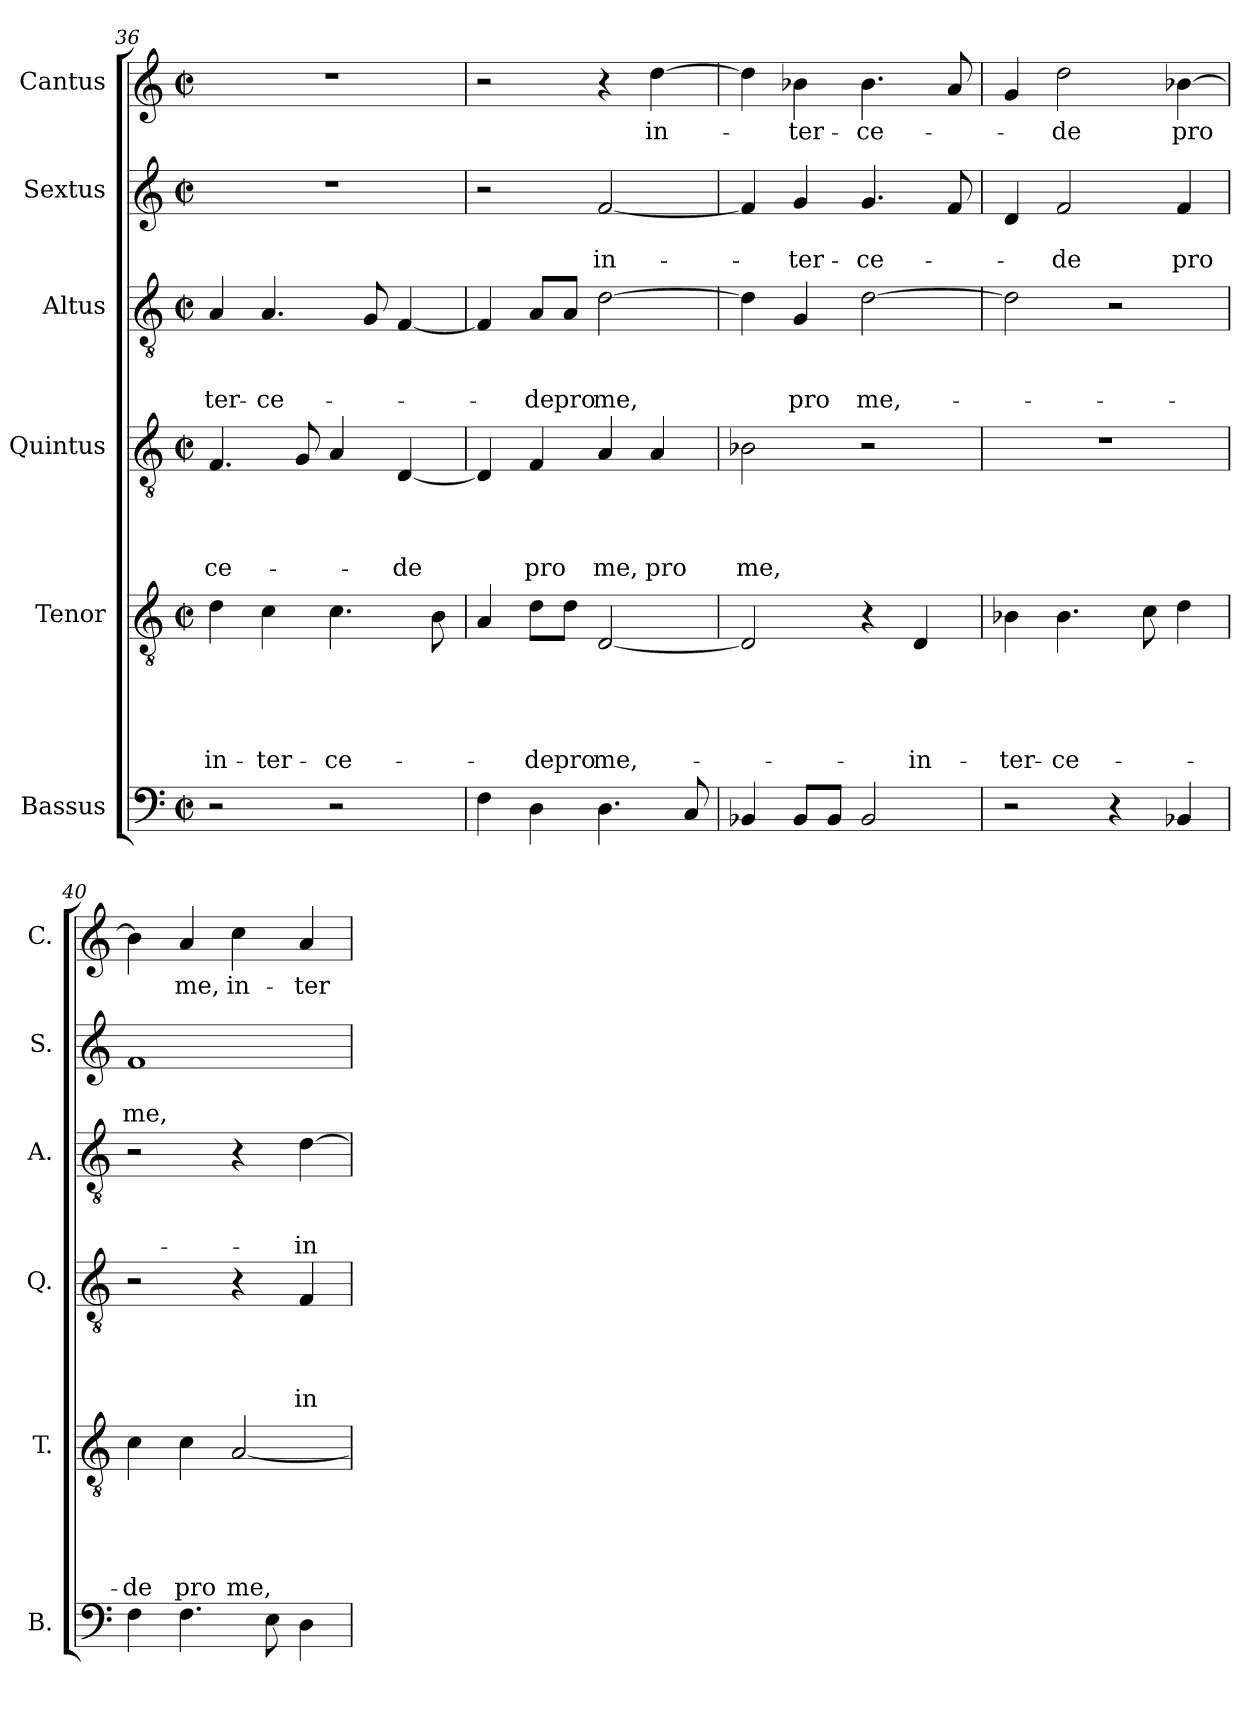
**kern	**kern	**text	**text	**text	**text	**text	**kern	**text	**text	**text	**text	**kern	**text	**text	**text	**kern	**text	**text	**kern	**text
*part6	*part5	*part5	*part5	*part5	*part5	*part5	*part4	*part4	*part4	*part4	*part4	*part3	*part3	*part3	*part3	*part2	*part2	*part2	*part1	*part1
*staff6	*staff5	*staff5	*staff5	*staff5	*staff5	*staff5	*staff4	*staff4	*staff4	*staff4	*staff4	*staff3	*staff3	*staff3	*staff3	*staff2	*staff2	*staff2	*staff1	*staff1
*I"Bassus	*I"Tenor	*	*	*	*	*	*I"Quintus	*	*	*	*	*I"Altus	*	*	*	*I"Sextus	*	*	*I"Cantus	*
*I'B.	*I'T.	*	*	*	*	*	*I'Q.	*	*	*	*	*I'A.	*	*	*	*I'S.	*	*	*I'C.	*
*clefF4	*clefGv2	*	*	*	*	*	*clefGv2	*	*	*	*	*clefGv2	*	*	*	*clefG2	*	*	*clefG2	*
*k[]	*k[]	*	*	*	*	*	*k[]	*	*	*	*	*k[]	*	*	*	*k[]	*	*	*k[]	*
*C:	*C:	*	*	*	*	*	*C:	*	*	*	*	*C:	*	*	*	*C:	*	*	*C:	*
*M2/2	*M2/2	*	*	*	*	*	*M2/2	*	*	*	*	*M2/2	*	*	*	*M2/2	*	*	*M2/2	*
*met(c|)	*met(c|)	*	*	*	*	*	*met(c|)	*	*	*	*	*met(c|)	*	*	*	*met(c|)	*	*	*met(c|)	*
=36	=36	=36	=36	=36	=36	=36	=36	=36	=36	=36	=36	=36	=36	=36	=36	=36	=36	=36	=36	=36
!	!	!	!	!	!	!LO:LY:b	!	!	!	!	!LO:LY:b	!	!	!	!LO:LY:b	!	!	!	!	!
2r	4d\	.	.	.	.	in-	4.F/	.	.	.	-ce-	4A/	.	.	-ter-	1r	.	.	1r	.
!	!	!	!	!	!	!LO:LY:b	!	!	!	!	!	!	!	!	!LO:LY:b	!	!	!	!	!
.	4c\	.	.	.	.	-ter-	.	.	.	.	.	4.A/	.	.	-ce-	.	.	.	.	.
.	.	.	.	.	.	.	8G/	.	.	.	.	.	.	.	.	.	.	.	.	.
!	!	!	!	!	!	!LO:LY:b	!	!	!	!	!	!	!	!	!	!	!	!	!	!
2r	4.c\	.	.	.	.	-ce-	4A/	.	.	.	.	.	.	.	.	.	.	.	.	.
.	.	.	.	.	.	.	.	.	.	.	.	8G/	.	.	.	.	.	.	.	.
!	!	!	!	!	!	!	!	!	!	!	!LO:LY:b	!	!	!	!	!	!	!	!	!
.	.	.	.	.	.	.	[<4D/	.	.	.	-de	[<4F/	.	.	.	.	.	.	.	.
.	8B\	.	.	.	.	.	.	.	.	.	.	.	.	.	.	.	.	.	.	.
!!LO:LB:g=z
=37	=37	=37	=37	=37	=37	=37	=37	=37	=37	=37	=37	=37	=37	=37	=37	=37	=37	=37	=37	=37
4F\	4A/	.	.	.	.	.	4D/]	.	.	.	.	4F/]	.	.	.	2r	.	.	2r	.
!	!	!	!	!	!	!LO:LY:b	!	!	!	!	!LO:LY:b	!	!	!	!LO:LY:b	!	!	!	!	!
4D\	8d\L	.	.	.	.	-de	4F/	.	.	.	pro	8A/L	.	.	-de	.	.	.	.	.
!	!	!	!	!	!	!LO:LY:b	!	!	!	!	!	!	!	!	!LO:LY:b	!	!	!	!	!
.	8d\J	.	.	.	.	pro	.	.	.	.	.	8A/J	.	.	pro	.	.	.	.	.
!	!	!	!	!	!	!LO:LY:b	!	!	!	!	!LO:LY:b	!	!	!	!LO:LY:b	!	!	!LO:LY:b	!	!
4.D\	[<2D/	.	.	.	.	me,-	4A/	.	.	.	me,	[>2d\	.	.	me,	[<2f/	.	in-	4r	.
!	!	!	!	!	!	!	!	!	!	!	!LO:LY:b	!	!	!	!	!	!	!	!	!LO:LY:b
.	.	.	.	.	.	.	4A/	.	.	.	pro	.	.	.	.	.	.	.	[>4dd\	-in-
8C/	.	.	.	.	.	.	.	.	.	.	.	.	.	.	.	.	.	.	.	.
=38	=38	=38	=38	=38	=38	=38	=38	=38	=38	=38	=38	=38	=38	=38	=38	=38	=38	=38	=38	=38
!	!	!	!	!	!	!	!	!	!	!	!LO:LY:b	!	!	!	!	!	!	!	!	!
4BB-X/	2D/]	.	.	.	.	.	2B-X\	.	.	.	me,	4d\]	.	.	.	4f/]	.	.	4dd\]	.
!	!	!	!	!	!	!	!	!	!	!	!	!	!	!	!LO:LY:b	!	!	!LO:LY:b	!	!LO:LY:b
8BB-/L	.	.	.	.	.	.	.	.	.	.	.	4G/	.	.	pro	4g/	.	-ter-	4b-X\	-ter-
8BB-/J	.	.	.	.	.	.	.	.	.	.	.	.	.	.	.	.	.	.	.	.
!	!	!	!	!	!	!	!	!	!	!	!	!	!	!	!LO:LY:b	!	!	!LO:LY:b	!	!LO:LY:b
2BB-/	4r	.	.	.	.	.	2r	.	.	.	.	[>2d\	.	.	me,-	4.g/	.	-ce-	4.b-\	-ce-
!	!	!	!	!	!	!LO:LY:b	!	!	!	!	!	!	!	!	!	!	!	!	!	!
.	4D/	.	.	.	.	-in-	.	.	.	.	.	.	.	.	.	.	.	.	.	.
.	.	.	.	.	.	.	.	.	.	.	.	.	.	.	.	8f/	.	.	8a/	.
=39	=39	=39	=39	=39	=39	=39	=39	=39	=39	=39	=39	=39	=39	=39	=39	=39	=39	=39	=39	=39
!	!	!	!	!	!	!LO:LY:b	!	!	!	!	!	!	!	!	!	!	!	!	!	!
2r	4B-X\	.	.	.	.	-ter-	1r	.	.	.	.	2d\]	.	.	.	4d/	.	.	4g/	.
!	!	!	!	!	!	!LO:LY:b	!	!	!	!	!	!	!	!	!	!	!	!LO:LY:b	!	!LO:LY:b
.	4.B-\	.	.	.	.	-ce-	.	.	.	.	.	.	.	.	.	2f/	.	-de	2dd\	-de
4r	.	.	.	.	.	.	.	.	.	.	.	2r	.	.	.	.	.	.	.	.
.	8c\	.	.	.	.	.	.	.	.	.	.	.	.	.	.	.	.	.	.	.
!	!	!	!	!	!	!	!	!	!	!	!	!	!	!	!	!	!	!LO:LY:b	!	!LO:LY:b
4BB-X/	4d\	.	.	.	.	.	.	.	.	.	.	.	.	.	.	4f/	.	pro	[>4b-X\	pro
=40	=40	=40	=40	=40	=40	=40	=40	=40	=40	=40	=40	=40	=40	=40	=40	=40	=40	=40	=40	=40
!	!	!	!	!	!	!LO:LY:b	!	!	!	!	!	!	!	!	!	!	!	!LO:LY:b	!	!
4F\	4c\	.	.	.	.	-de	2r	.	.	.	.	2r	.	.	.	1f	.	me,	4b-\]	.
!	!	!	!	!	!	!LO:LY:b	!	!	!	!	!	!	!	!	!	!	!	!	!	!LO:LY:b
4.F\	4c\	.	.	.	.	pro	.	.	.	.	.	.	.	.	.	.	.	.	4a/	me,
!	!	!	!	!	!	!LO:LY:b	!	!	!	!	!	!	!	!	!	!	!	!	!	!LO:LY:b
.	[<2A/	.	.	.	.	me,-	4r	.	.	.	.	4r	.	.	.	.	.	.	4cc\	in-
8E\	.	.	.	.	.	.	.	.	.	.	.	.	.	.	.	.	.	.	.	.
!	!	!	!	!	!	!	!	!	!	!	!LO:LY:b	!	!	!	!LO:LY:b	!	!	!	!	!LO:LY:b
4D\	.	.	.	.	.	.	4F/	.	.	.	in-	[>4d\	.	.	-in-	.	.	.	4a/	-ter-
=	=	=	=	=	=	=	=	=	=	=	=	=	=	=	=	=	=	=	=	=
*-	*-	*-	*-	*-	*-	*-	*-	*-	*-	*-	*-	*-	*-	*-	*-	*-	*-	*-	*-	*-
